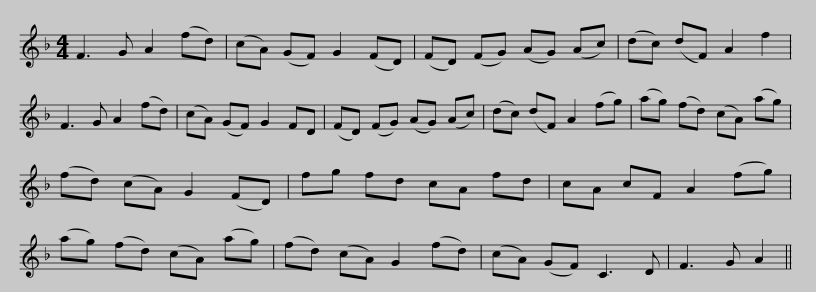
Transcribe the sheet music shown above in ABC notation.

X:1
L:1/8
M:4/4
I:linebreak $
K:F
V:1 treble
V:1
 F3 G A2 (fd) | (cA) (GF) G2 (FD) | (FD) (FG) (AG) (Ac) | (dc) (dF) A2 f2 | F3 G A2 (fd) | %5
 (cA) (GF) G2 FD |$ (FD) (FG) (AG) (Ac) | (dc) (dF) A2 (fg) | (ag) (fd) (cA) (ag) | (fd) (cA) G2 (FD) | %10
 fg fd cA fd | cA cF A2 (fg) |$ (ag) (fd) (cA) (ag) | (fd) (cA) G2 (fd) | (cA) (GF) C3 D | %15
 F3 G A2 || %16
